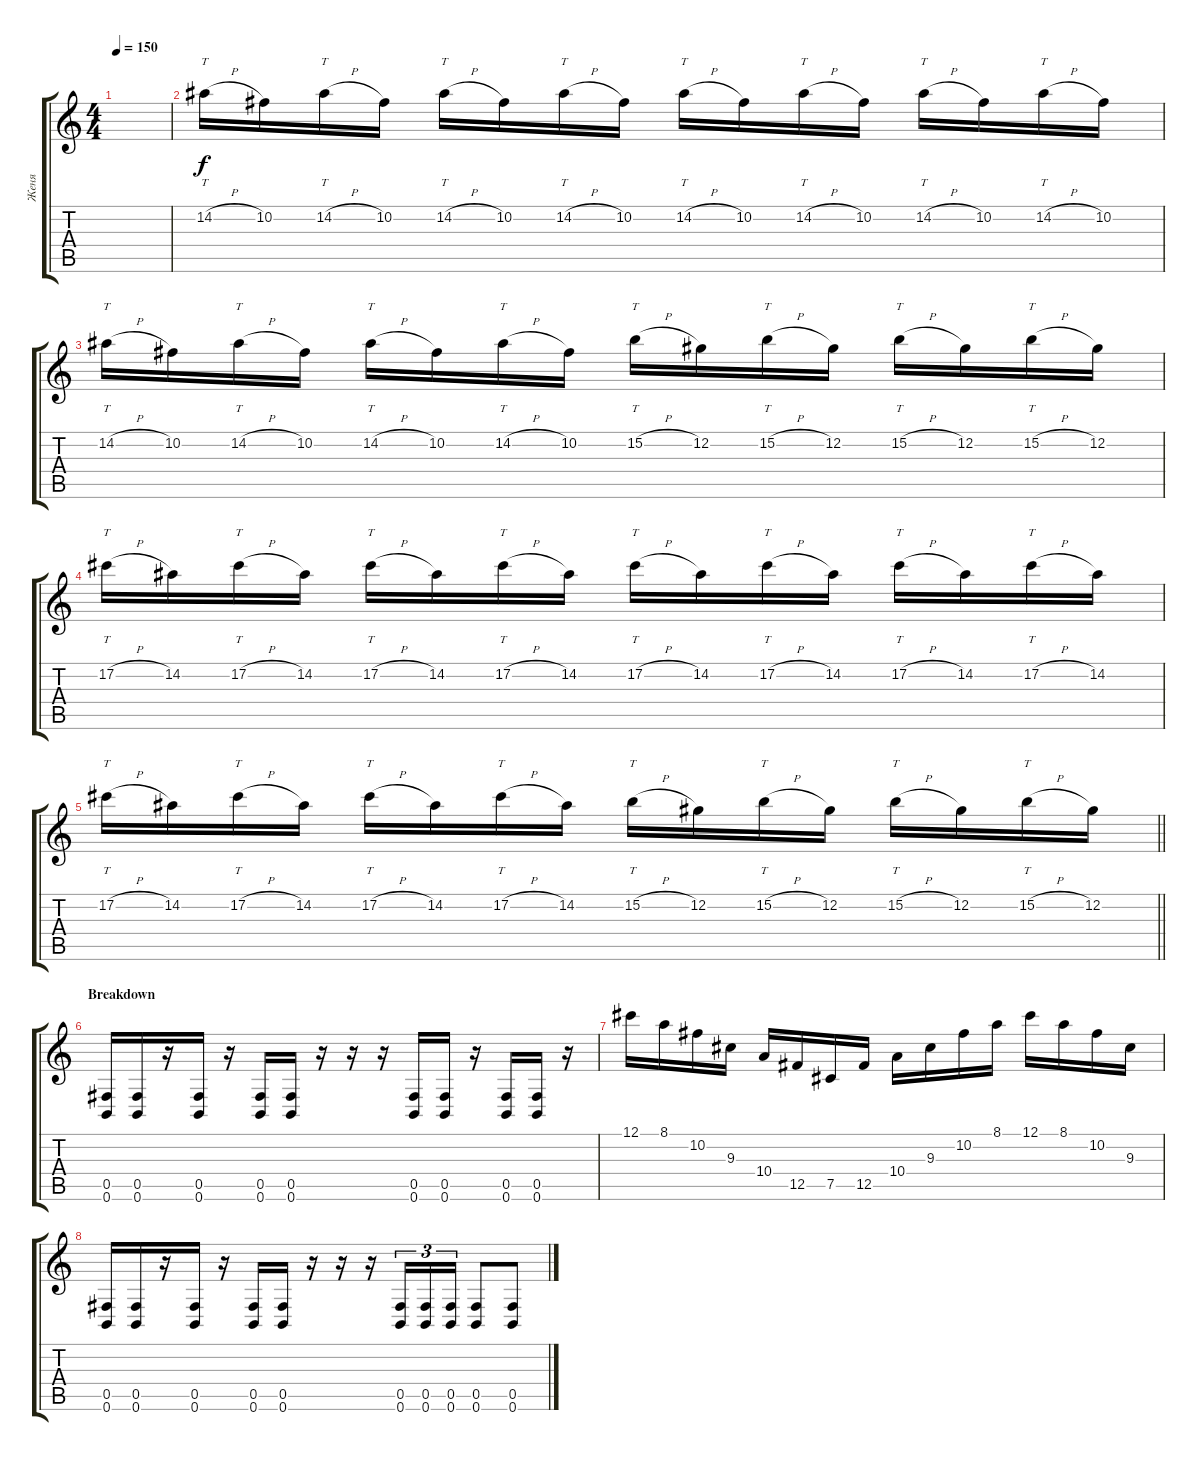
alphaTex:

\track ("Женя" "Женя") {instrument distortionguitar}
\staff {score tabs}
\tuning (Db4 Ab3 E3 B2 Gb2 B1) {hide}
\ts (4 4)
\tempo 150
\clef g2
\ks c
|
14.2{h}.16{tt} 10.2.16 14.2{h}.16{tt} 10.2.16 14.2{h}.16{tt} 10.2.16 14.2{h}.16{tt} 10.2.16 14.2{h}.16{tt} 10.2.16 14.2{h}.16{tt} 10.2.16 14.2{h}.16{tt} 10.2.16 14.2{h}.16{tt} 10.2.16 |
14.2{h}.16{tt} 10.2.16 14.2{h}.16{tt} 10.2.16 14.2{h}.16{tt} 10.2.16 14.2{h}.16{tt} 10.2.16 15.2{h}.16{tt} 12.2.16 15.2{h}.16{tt} 12.2.16 15.2{h}.16{tt} 12.2.16 15.2{h}.16{tt} 12.2.16 |
17.2{h}.16{tt} 14.2.16 17.2{h}.16{tt} 14.2.16 17.2{h}.16{tt} 14.2.16 17.2{h}.16{tt} 14.2.16 17.2{h}.16{tt} 14.2.16 17.2{h}.16{tt} 14.2.16 17.2{h}.16{tt} 14.2.16 17.2{h}.16{tt} 14.2.16 |
\barLineRight lightlight
17.2{h}.16{tt} 14.2.16 17.2{h}.16{tt} 14.2.16 17.2{h}.16{tt} 14.2.16 17.2{h}.16{tt} 14.2.16 15.2{h}.16{tt} 12.2.16 15.2{h}.16{tt} 12.2.16 15.2{h}.16{tt} 12.2.16 15.2{h}.16{tt} 12.2.16 |
\section ("" "Breakdown")
(0.5 0.6).16 (0.5 0.6).16 r.16 (0.5 0.6).16 r.16 (0.5 0.6).16 (0.5 0.6).16 r.16 r.16 r.16 (0.5 0.6).16 (0.5 0.6).16 r.16 (0.5 0.6).16 (0.5 0.6).16 r.16 |
12.1.16 8.1.16 10.2.16 9.3.16 10.4.16 12.5.16 7.5.16 12.5.16 10.4.16 9.3.16 10.2.16 8.1.16 12.1.16 8.1.16 10.2.16 9.3.16 |
(0.5 0.6).16 (0.5 0.6).16 r.16 (0.5 0.6).16 r.16 (0.5 0.6).16 (0.5 0.6).16 r.16 r.16 r.16 (0.5 0.6).16{tu (3 2)} (0.5 0.6).16{tu (3 2)} (0.5 0.6).16{tu (3 2)} (0.5 0.6).8 (0.5 0.6).8
